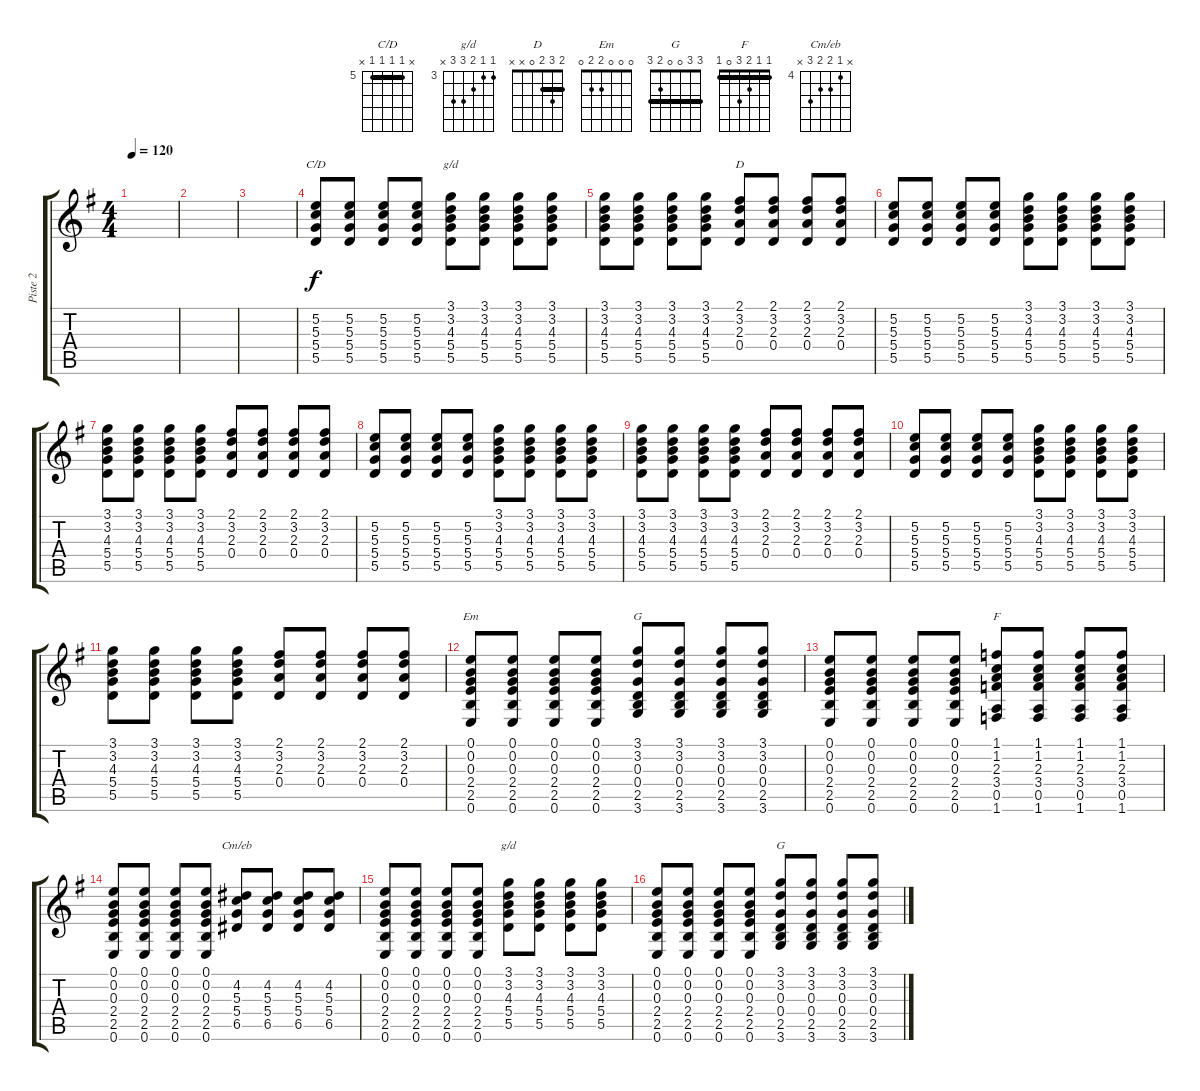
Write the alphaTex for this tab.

\track ("Piste 2" "Piste 2") {instrument acousticguitarsteel}
\staff {score tabs}
\tuning (E4 B3 G3 D3 A2 E2) {hide}
\chord ("C/D" x 5 5 5 5 x) {firstfret 5 barre 5}
\chord ("G/D" 3 3 4 5 5 x) {barre 3}
\chord ("D" 2 3 2 0 x x) {barre 2}
\chord ("Em" 0 0 0 2 2 0)
\chord ("g" 3 3 0 0 2 3)
\chord ("F" 1 1 2 3 0 1) {barre 1}
\chord ("Cm/eb" x 4 5 5 6 x) {firstfret 4}
\chord ("g/d" 3 3 4 5 5 x) {firstfret 3}
\chord ("G" 3 3 0 0 2 3) {barre 3}
\ts (4 4)
\tempo 120
\clef g2
\ks g
|
|
|
(5.2 5.3 5.4 5.5).8{ch "C/D"} (5.2 5.3 5.4 5.5).8 (5.2 5.3 5.4 5.5).8 (5.2 5.3 5.4 5.5).8 (3.1 3.2 4.3 5.4 5.5).8{ch "G/D"} (3.1 3.2 4.3 5.4 5.5).8 (3.1 3.2 4.3 5.4 5.5).8 (3.1 3.2 4.3 5.4 5.5).8 |
(3.1 3.2 4.3 5.4 5.5).8 (3.1 3.2 4.3 5.4 5.5).8 (3.1 3.2 4.3 5.4 5.5).8 (3.1 3.2 4.3 5.4 5.5).8 (2.1 3.2 2.3 0.4).8{ch "D"} (2.1 3.2 2.3 0.4).8 (2.1 3.2 2.3 0.4).8 (2.1 3.2 2.3 0.4).8 |
(5.2 5.3 5.4 5.5).8 (5.2 5.3 5.4 5.5).8 (5.2 5.3 5.4 5.5).8 (5.2 5.3 5.4 5.5).8 (3.1 3.2 4.3 5.4 5.5).8 (3.1 3.2 4.3 5.4 5.5).8 (3.1 3.2 4.3 5.4 5.5).8 (3.1 3.2 4.3 5.4 5.5).8 |
(3.1 3.2 4.3 5.4 5.5).8 (3.1 3.2 4.3 5.4 5.5).8 (3.1 3.2 4.3 5.4 5.5).8 (3.1 3.2 4.3 5.4 5.5).8 (2.1 3.2 2.3 0.4).8 (2.1 3.2 2.3 0.4).8 (2.1 3.2 2.3 0.4).8 (2.1 3.2 2.3 0.4).8 |
(5.2 5.3 5.4 5.5).8 (5.2 5.3 5.4 5.5).8 (5.2 5.3 5.4 5.5).8 (5.2 5.3 5.4 5.5).8 (3.1 3.2 4.3 5.4 5.5).8 (3.1 3.2 4.3 5.4 5.5).8 (3.1 3.2 4.3 5.4 5.5).8 (3.1 3.2 4.3 5.4 5.5).8 |
(3.1 3.2 4.3 5.4 5.5).8 (3.1 3.2 4.3 5.4 5.5).8 (3.1 3.2 4.3 5.4 5.5).8 (3.1 3.2 4.3 5.4 5.5).8 (2.1 3.2 2.3 0.4).8 (2.1 3.2 2.3 0.4).8 (2.1 3.2 2.3 0.4).8 (2.1 3.2 2.3 0.4).8 |
(5.2 5.3 5.4 5.5).8 (5.2 5.3 5.4 5.5).8 (5.2 5.3 5.4 5.5).8 (5.2 5.3 5.4 5.5).8 (3.1 3.2 4.3 5.4 5.5).8 (3.1 3.2 4.3 5.4 5.5).8 (3.1 3.2 4.3 5.4 5.5).8 (3.1 3.2 4.3 5.4 5.5).8 |
(3.1 3.2 4.3 5.4 5.5).8 (3.1 3.2 4.3 5.4 5.5).8 (3.1 3.2 4.3 5.4 5.5).8 (3.1 3.2 4.3 5.4 5.5).8 (2.1 3.2 2.3 0.4).8 (2.1 3.2 2.3 0.4).8 (2.1 3.2 2.3 0.4).8 (2.1 3.2 2.3 0.4).8 |
(0.1 0.2 0.3 2.4 2.5 0.6).8{ch "Em" volume 10 instrument distortionguitar} (0.1 0.2 0.3 2.4 2.5 0.6).8 (0.1 0.2 0.3 2.4 2.5 0.6).8 (0.1 0.2 0.3 2.4 2.5 0.6).8 (3.1 3.2 0.3 0.4 2.5 3.6).8{ch "g"} (3.1 3.2 0.3 0.4 2.5 3.6).8 (3.1 3.2 0.3 0.4 2.5 3.6).8 (3.1 3.2 0.3 0.4 2.5 3.6).8 |
(0.1 0.2 0.3 2.4 2.5 0.6).8 (0.1 0.2 0.3 2.4 2.5 0.6).8 (0.1 0.2 0.3 2.4 2.5 0.6).8 (0.1 0.2 0.3 2.4 2.5 0.6).8 (1.1 1.2 2.3 3.4 0.5 1.6).8{ch "F"} (1.1 1.2 2.3 3.4 0.5 1.6).8 (1.1 1.2 2.3 3.4 0.5 1.6).8 (1.1 1.2 2.3 3.4 0.5 1.6).8 |
(0.1 0.2 0.3 2.4 2.5 0.6).8 (0.1 0.2 0.3 2.4 2.5 0.6).8 (0.1 0.2 0.3 2.4 2.5 0.6).8 (0.1 0.2 0.3 2.4 2.5 0.6).8 (4.2 5.3 5.4 6.5).8{ch "Cm/eb"} (4.2 5.3 5.4 6.5).8 (4.2 5.3 5.4 6.5).8 (4.2 5.3 5.4 6.5).8 |
(0.1 0.2 0.3 2.4 2.5 0.6).8 (0.1 0.2 0.3 2.4 2.5 0.6).8 (0.1 0.2 0.3 2.4 2.5 0.6).8 (0.1 0.2 0.3 2.4 2.5 0.6).8 (3.1 3.2 4.3 5.4 5.5).8{ch "g/d"} (3.1 3.2 4.3 5.4 5.5).8 (3.1 3.2 4.3 5.4 5.5).8 (3.1 3.2 4.3 5.4 5.5).8 |
(0.1 0.2 0.3 2.4 2.5 0.6).8 (0.1 0.2 0.3 2.4 2.5 0.6).8 (0.1 0.2 0.3 2.4 2.5 0.6).8 (0.1 0.2 0.3 2.4 2.5 0.6).8 (3.1 3.2 0.3 0.4 2.5 3.6).8{ch "G"} (3.1 3.2 0.3 0.4 2.5 3.6).8 (3.1 3.2 0.3 0.4 2.5 3.6).8 (3.1 3.2 0.3 0.4 2.5 3.6).8
